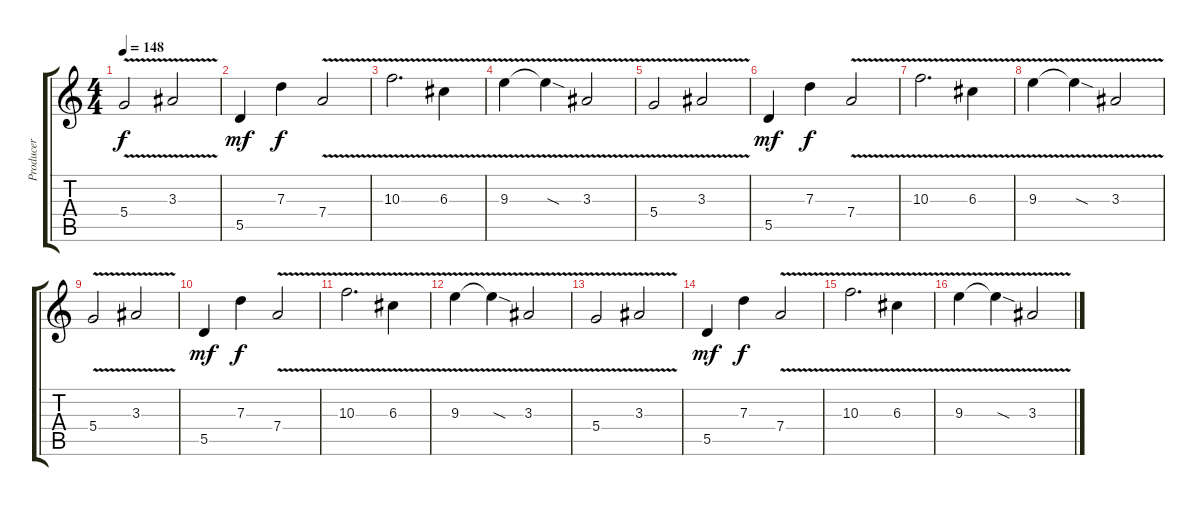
\track ("Producer" "Producer") {instrument distortionguitar}
\staff {score tabs}
\tuning (E4 B3 G3 D3 A2 D2) {hide}
\ts (4 4)
\tempo 148
\clef g2
\ks c
5.4{v}.2{dy f} 3.3{v}.2 |
5.5.4{dy mf} 7.3.4{dy f} 7.4{v}.2 |
10.3{v}.2{d} 6.3{v}.4 |
9.3{v}.4 9.3{sod t}.4 3.3{v}.2 |
5.4{v}.2 3.3{v}.2 |
5.5.4{dy mf} 7.3.4{dy f} 7.4{v}.2 |
10.3{v}.2{d} 6.3{v}.4 |
9.3{v}.4 9.3{sod t}.4 3.3{v}.2 |
5.4{v}.2 3.3{v}.2 |
5.5.4{dy mf} 7.3.4{dy f} 7.4{v}.2 |
10.3{v}.2{d} 6.3{v}.4 |
9.3{v}.4 9.3{sod t}.4 3.3{v}.2 |
5.4{v}.2 3.3{v}.2 |
5.5.4{dy mf} 7.3.4{dy f} 7.4{v}.2 |
10.3{v}.2{d} 6.3{v}.4 |
9.3{v}.4 9.3{sod t}.4 3.3{v}.2
